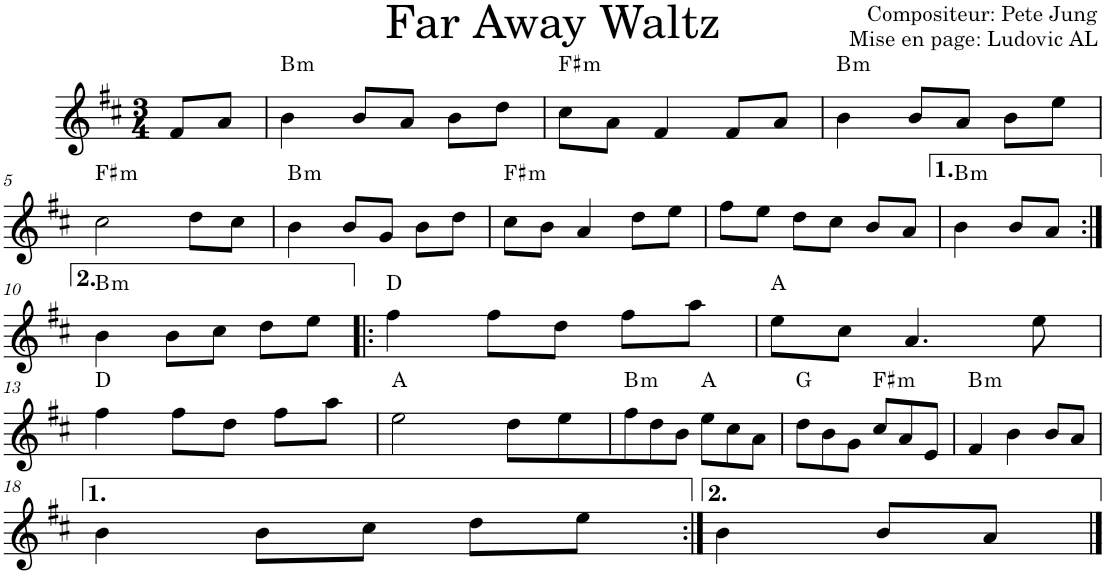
**kern	**harte
*part1	*part1
*staff1	*
*I"Violon	*
*I'Vln.	*
*clefG2	*
*k[f#c#]	*
*M3/4	*
=1	=1
8f#/L	.
8a/J	.
=2	=2
!	!LO:H:kt=m
4b\	B:min
8b/L	.
8a/J	.
8b\L	.
8dd\J	.
=3	=3
!	!LO:H:kt=m
8cc#\L	F#:min
8a\J	.
4f#/	.
8f#/L	.
8a/J	.
=4	=4
!	!LO:H:kt=m
4b\	B:min
8b/L	.
8a/J	.
8b\L	.
8ee\J	.
!!LO:LB:g=z
=5	=5
!	!LO:H:kt=m
2cc#\	F#:min
8dd\L	.
8cc#\J	.
=6	=6
!	!LO:H:kt=m
4b\	B:min
8b/L	.
8g/J	.
8b\L	.
8dd\J	.
=7	=7
!	!LO:H:kt=m
8cc#\L	F#:min
8b\J	.
4a/	.
8dd\L	.
8ee\J	.
=8	=8
8ff#\L	.
8ee\J	.
8dd\L	.
8cc#\J	.
8b/L	.
8a/J	.
=9	=9
!	!LO:H:kt=m
4b\	B:min
8b/L	.
8a/J	.
!!LO:LB:g=z
=10:|!	=10:|!
!	!LO:H:kt=m
4b\	B:min
8b\L	.
8cc#\J	.
8dd\L	.
8ee\J	.
=11!|:	=11!|:
4ff#\	D:maj
8ff#\L	.
8dd\J	.
8ff#\L	.
8aa\J	.
=12	=12
8ee\L	A:maj
8cc#\J	.
4.a/	.
8ee\	.
!!LO:LB:g=z
=13	=13
4ff#\	D:maj
8ff#\L	.
8dd\J	.
8ff#\L	.
8aa\J	.
=14	=14
2ee\	A:maj
8dd\L	.
8ee\	.
=15	=15
!	!LO:H:kt=m
8ff#\	B:min
8dd\	.
8b\J	.
8ee\L	A:maj
8cc#\	.
8a\J	.
=16	=16
8dd\L	G:maj
8b\	.
8g\J	.
!	!LO:H:kt=m
8cc#/L	F#:min
8a/	.
8e/J	.
=17	=17
!	!LO:H:kt=m
4f#/	B:min
4b\	.
8b/L	.
8a/J	.
!!LO:LB:g=z
=18	=18
4b\	.
8b\L	.
8cc#\J	.
8dd\L	.
8ee\J	.
=19:|!	=19:|!
4b\	.
8b/L	.
8a/J	.
==	==
*-	*-
